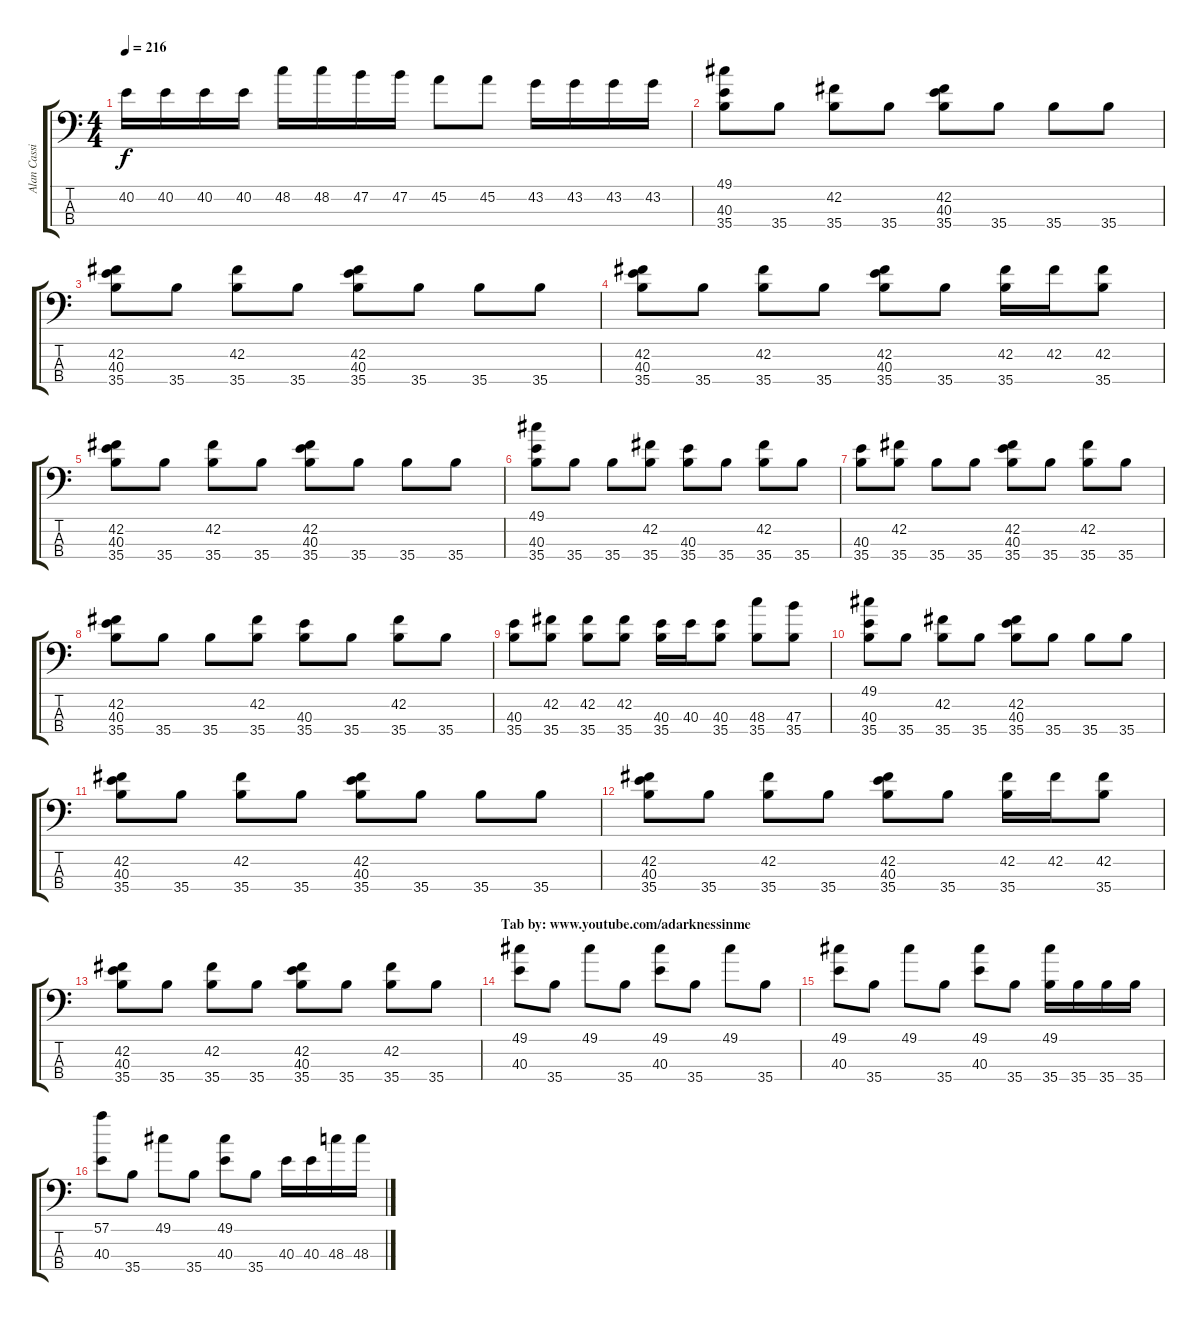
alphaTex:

\track ("Alan Cassidy" "Alan Cassi") {instrument acousticgrandpiano}
\staff {score tabs}
\tuning (C-1 C-1 C-1 C-1) {hide}
\ts (4 4)
\tempo 216
\clef f4
\ks c
40.2.16{dy f} 40.2.16 40.2.16 40.2.16 48.2.16 48.2.16 47.2.16 47.2.16 45.2.8 45.2.8 43.2.16 43.2.16 43.2.16 43.2.16 |
(49.1 40.3 35.4).8 35.4.8 (42.2 35.4).8 35.4.8 (42.2 40.3 35.4).8 35.4.8 35.4.8 35.4.8 |
(42.2 40.3 35.4).8 35.4.8 (42.2 35.4).8 35.4.8 (42.2 40.3 35.4).8 35.4.8 35.4.8 35.4.8 |
(42.2 40.3 35.4).8 35.4.8 (42.2 35.4).8 35.4.8 (42.2 40.3 35.4).8 35.4.8 (42.2 35.4).16 42.2.16 (42.2 35.4).8 |
(42.2 40.3 35.4).8 35.4.8 (42.2 35.4).8 35.4.8 (42.2 40.3 35.4).8 35.4.8 35.4.8 35.4.8 |
(49.1 40.3 35.4).8 35.4.8 35.4.8 (42.2 35.4).8 (40.3 35.4).8 35.4.8 (42.2 35.4).8 35.4.8 |
(40.3 35.4).8 (42.2 35.4).8 35.4.8 35.4.8 (42.2 40.3 35.4).8 35.4.8 (42.2 35.4).8 35.4.8 |
(42.2 40.3 35.4).8 35.4.8 35.4.8 (42.2 35.4).8 (40.3 35.4).8 35.4.8 (42.2 35.4).8 35.4.8 |
(40.3 35.4).8 (42.2 35.4).8 (42.2 35.4).8 (42.2 35.4).8 (40.3 35.4).16 40.3.16 (40.3 35.4).8 (48.3 35.4).8 (47.3 35.4).8 |
(49.1 40.3 35.4).8 35.4.8 (42.2 35.4).8 35.4.8 (42.2 40.3 35.4).8 35.4.8 35.4.8 35.4.8 |
(42.2 40.3 35.4).8 35.4.8 (42.2 35.4).8 35.4.8 (42.2 40.3 35.4).8 35.4.8 35.4.8 35.4.8 |
(42.2 40.3 35.4).8 35.4.8 (42.2 35.4).8 35.4.8 (42.2 40.3 35.4).8 35.4.8 (42.2 35.4).16 42.2.16 (42.2 35.4).8 |
(42.2 40.3 35.4).8 35.4.8 (42.2 35.4).8 35.4.8 (42.2 40.3 35.4).8 35.4.8 (42.2 35.4).8 35.4.8 |
\section ("" "Tab by: www.youtube.com/adarknessinme")
(49.1 40.3).8 35.4.8 49.1.8 35.4.8 (49.1 40.3).8 35.4.8 49.1.8 35.4.8 |
(49.1 40.3).8 35.4.8 49.1.8 35.4.8 (49.1 40.3).8 35.4.8 (49.1 35.4).16 35.4.16 35.4.16 35.4.16 |
(57.1 40.3).8 35.4.8 49.1.8 35.4.8 (49.1 40.3).8 35.4.8 40.3.16 40.3.16 48.3.16 48.3.16
